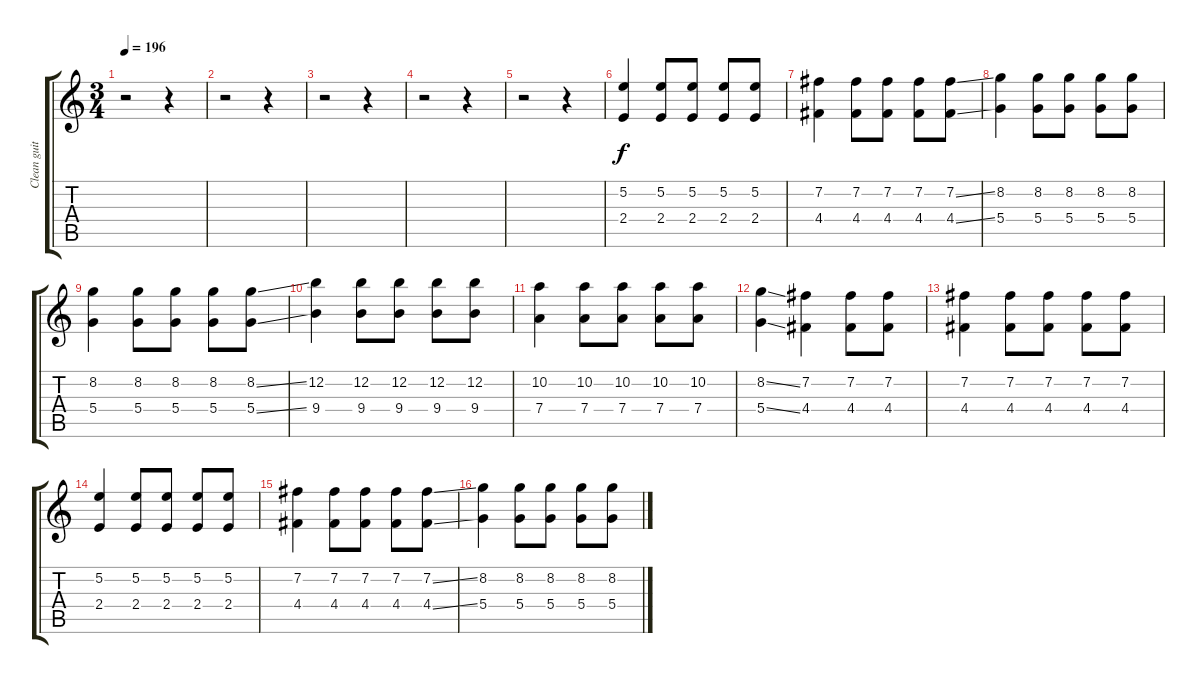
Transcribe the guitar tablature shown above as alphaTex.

\track ("Clean guitar" "Clean guit") {instrument acousticguitarsteel}
\staff {score tabs}
\tuning (E4 B3 G3 D3 A2 E2) {hide}
\ts (3 4)
\tempo 196
\clef g2
\ks c
r.2{dy f} r.4 |
r.2 r.4 |
r.2 r.4 |
r.2 r.4 |
r.2 r.4 |
(5.2 2.4).4{volume 16 instrument overdrivenguitar} (5.2 2.4).8 (5.2 2.4).8 (5.2 2.4).8 (5.2 2.4).8 |
(7.2 4.4).4 (7.2 4.4).8 (7.2 4.4).8 (7.2 4.4).8 (7.2{ss} 4.4{ss}).8 |
(8.2 5.4).4{volume 16 instrument overdrivenguitar} (8.2 5.4).8 (8.2 5.4).8 (8.2 5.4).8 (8.2 5.4).8 |
(8.2 5.4).4 (8.2 5.4).8 (8.2 5.4).8 (8.2 5.4).8 (8.2{ss} 5.4{ss}).8 |
(12.2 9.4).4 (12.2 9.4).8 (12.2 9.4).8 (12.2 9.4).8 (12.2 9.4).8 |
(10.2 7.4).4 (10.2 7.4).8 (10.2 7.4).8 (10.2 7.4).8 (10.2 7.4).8 |
(8.2{ss} 5.4{ss}).4{volume 16 instrument overdrivenguitar} (7.2 4.4).4 (7.2 4.4).8 (7.2 4.4).8 |
(7.2 4.4).4 (7.2 4.4).8 (7.2 4.4).8 (7.2 4.4).8 (7.2 4.4).8 |
(5.2 2.4).4{volume 16 instrument overdrivenguitar} (5.2 2.4).8 (5.2 2.4).8 (5.2 2.4).8 (5.2 2.4).8 |
(7.2 4.4).4 (7.2 4.4).8 (7.2 4.4).8 (7.2 4.4).8 (7.2{ss} 4.4{ss}).8 |
(8.2 5.4).4{volume 16 instrument overdrivenguitar} (8.2 5.4).8 (8.2 5.4).8 (8.2 5.4).8 (8.2 5.4).8
